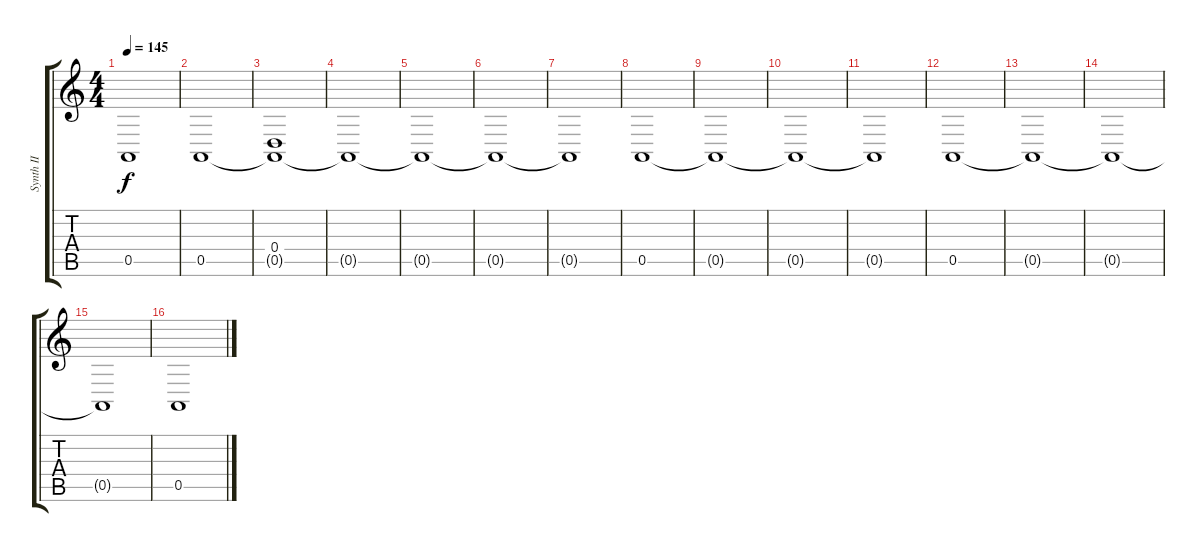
\track ("Synth II" "Synth II") {instrument pad2warm}
\staff {score tabs}
\tuning (E4 B3 G3 D3 A2 D2) {hide}
\ts (4 4)
\tempo 145
\clef g2
\ks c
0.5{t}.1{dy f} |
0.5.1 |
(0.4 0.5{t}).1 |
0.5{t}.1 |
0.5{t}.1 |
0.5{t}.1 |
0.5{t}.1 |
0.5.1 |
0.5{t}.1 |
0.5{t}.1 |
0.5{t}.1 |
0.5.1 |
0.5{t}.1 |
0.5{t}.1 |
0.5{t}.1 |
0.5.1
